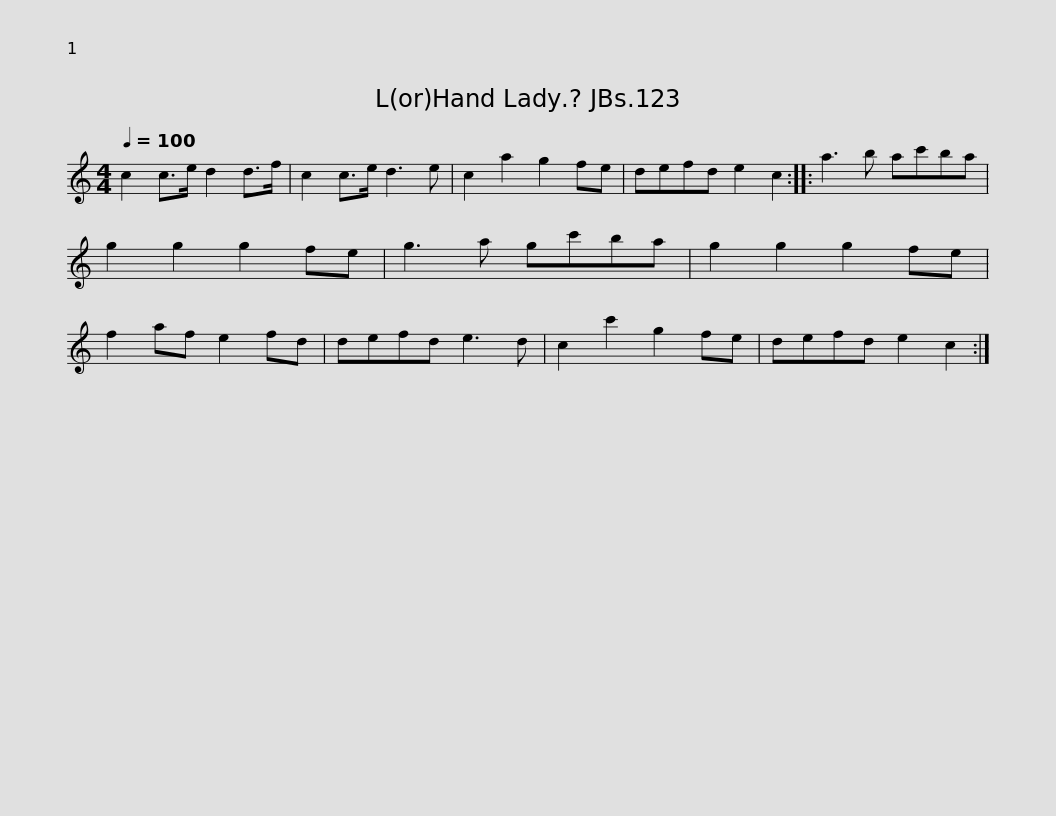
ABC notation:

X:1
L:1/8
Q:1/4=100
M:4/4
I:linebreak $
K:C
V:1 treble
V:1
 c2 c>e d2 d>f | c2 c>e d3 e | c2 a2 g2 fe | defd e2 c2 ::$ a3 b ac'ba | %5
 g2 g2 g2 fe | g3 a gc'ba | g2 g2 g2 fe |$ f2 af e2 fd | defd e3 d | %10
 c2 c'2 g2 fe | defd e2 c2 :| %12
